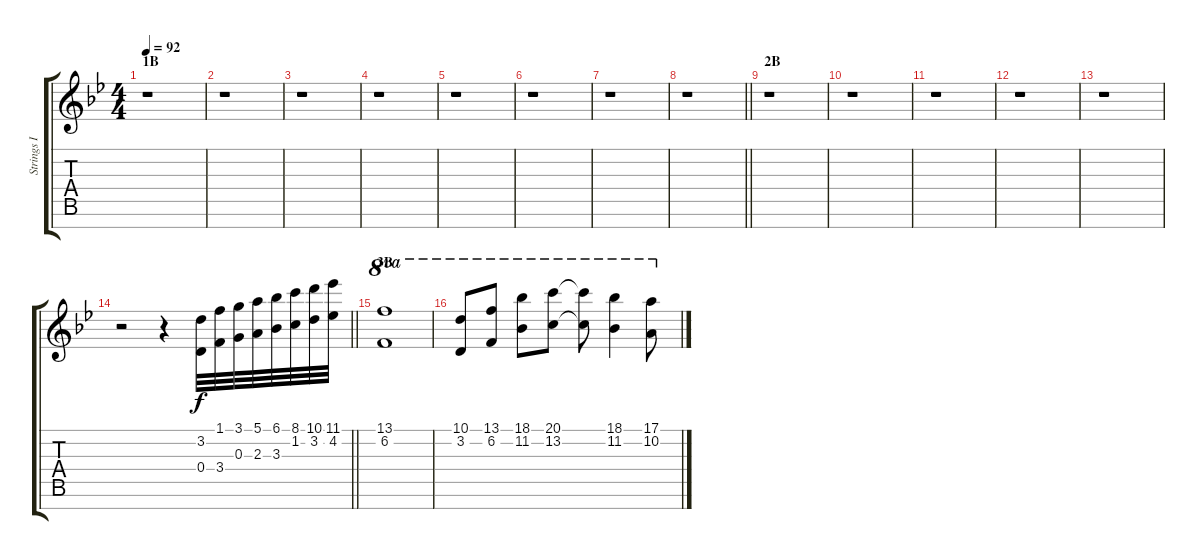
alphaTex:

\track ("Strings I" "Strings I") {instrument stringensemble1}
\staff {score tabs}
\tuning (E5 B4 G4 D4 A3 E3 B2) {hide}
\ts (4 4)
\section ("" "1B")
\tempo 92
\clef g2
\ks bb
r.1{dy f} |
r.1 |
r.1 |
r.1 |
r.1 |
r.1 |
r.1 |
\barLineRight lightlight
r.1 |
\section ("" "2B")
r.1 |
r.1 |
r.1 |
r.1 |
r.1 |
\barLineRight lightlight
r.2 r.4 (3.2 0.4).32 (1.1 3.4).32 (3.1 0.3).32 (5.1 2.3).32 (6.1 3.3).32 (8.1 1.2).32 (10.1 3.2).32 (11.1 4.2).32 |
\section ("" "3B")
(13.1 6.2).1{ot 8va} |
(10.1 3.2).8{ot 8va} (13.1 6.2).8{ot 8va} (18.1 11.2).8{ot 8va} (20.1 13.2).8{ot 8va} (20.1{t} 13.2{t}).8{ot 8va} (18.1 11.2).4{ot 8va} (17.1 10.2).8{ot 8va}
